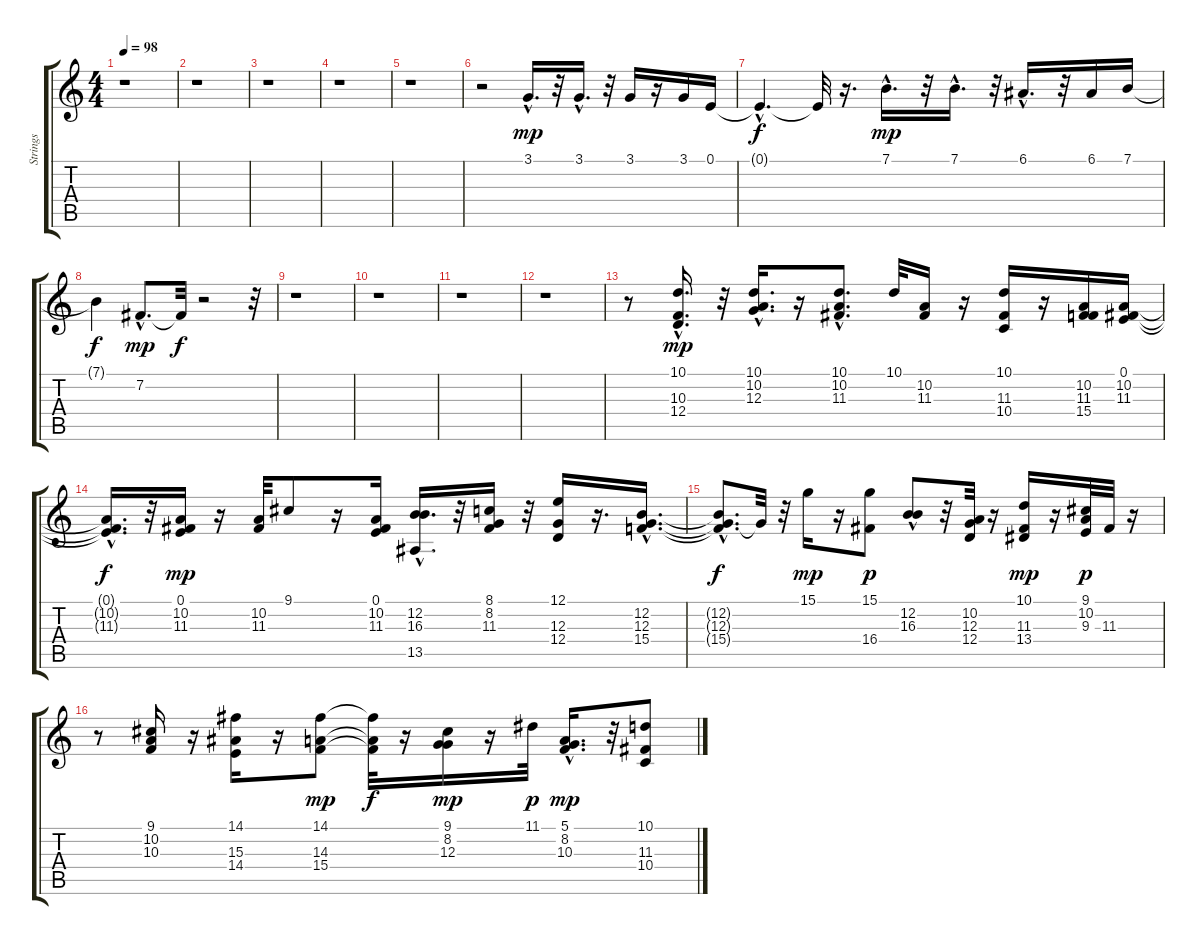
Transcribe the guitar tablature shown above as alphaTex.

\track ("Strings" "Strings") {instrument stringensemble1}
\staff {score tabs}
\tuning (E4 B3 G3 D3 A2 E2) {hide}
\ts (4 4)
\tempo 98
\clef g2
\ks c
r.1{dy f} |
r.1 |
r.1 |
r.1 |
r.1 |
r.2 3.1{hac}.16{d dy mp} r.32 3.1{hac}.16{d} r.32 3.1.16 r.16 3.1.16 0.1.16 |
0.1{hac t}.4{d dy f} 0.1{t}.32 r.16{d} 7.1{hac}.16{d dy mp} r.32 7.1{hac}.16{d} r.32 6.1{hac}.16{d} r.32 6.1.16 7.1.16 |
7.1{t}.4{dy f} 7.2{hac}.8{d dy mp} 7.2{t}.32{dy f} r.2 r.32 |
r.1 |
r.1 |
r.1 |
r.1 |
r.8 (10.1{hac} 10.3 12.4).16{d dy mp} r.32 (10.1{hac} 10.2{hac} 12.3{hac}).16{d} r.16 (10.1{hac} 10.2{hac} 11.3{hac}).8{d} 10.1.32 (10.2 11.3).16 r.16 (10.1 11.3 10.4).16 r.16 (10.2 11.3 15.4).16 (0.1 10.2 11.3).16 |
(0.1{t} 10.2{hac t} 11.3{hac t}).16{d dy f} r.32 (0.1 10.2 11.3).16{dy mp} r.16 (10.2 11.3).32 9.1.8 r.16 (0.1 10.2 11.3).16 (12.2{hac} 16.3 13.5{hac}).16{d} r.32 (8.1 8.2 11.3).16 r.32 (12.1 12.3 12.4).16 r.16{d} (12.2{hac} 12.3{hac} 15.4{hac}).16{d} |
(12.2{t} 12.3{hac t} 15.4{t}).8{d dy f} 12.3{t}.32 r.32 15.1.16{dy mp} r.16 (15.1 16.4).8{dy p} (12.2 16.3{hac}).8 r.32 (10.2 12.3 12.4).32 r.16 (10.1 11.3 13.4).16{dy mp} r.16 (9.1 10.2 9.3).32{dy p} 11.3.32 r.16 |
r.8 (9.1 10.2 10.3).16 r.16 (14.1 15.3 14.4).16 r.16 (14.1 14.3 15.4).8{dy mp} (14.1{t} 14.3{t} 15.4{t}).32{dy f} r.16 (9.1 8.2 12.3).16{dy mp} r.16 11.1.32{dy p} (5.1{hac} 8.2 10.3).16{d dy mp} r.32 (10.1 11.3 10.4).8
